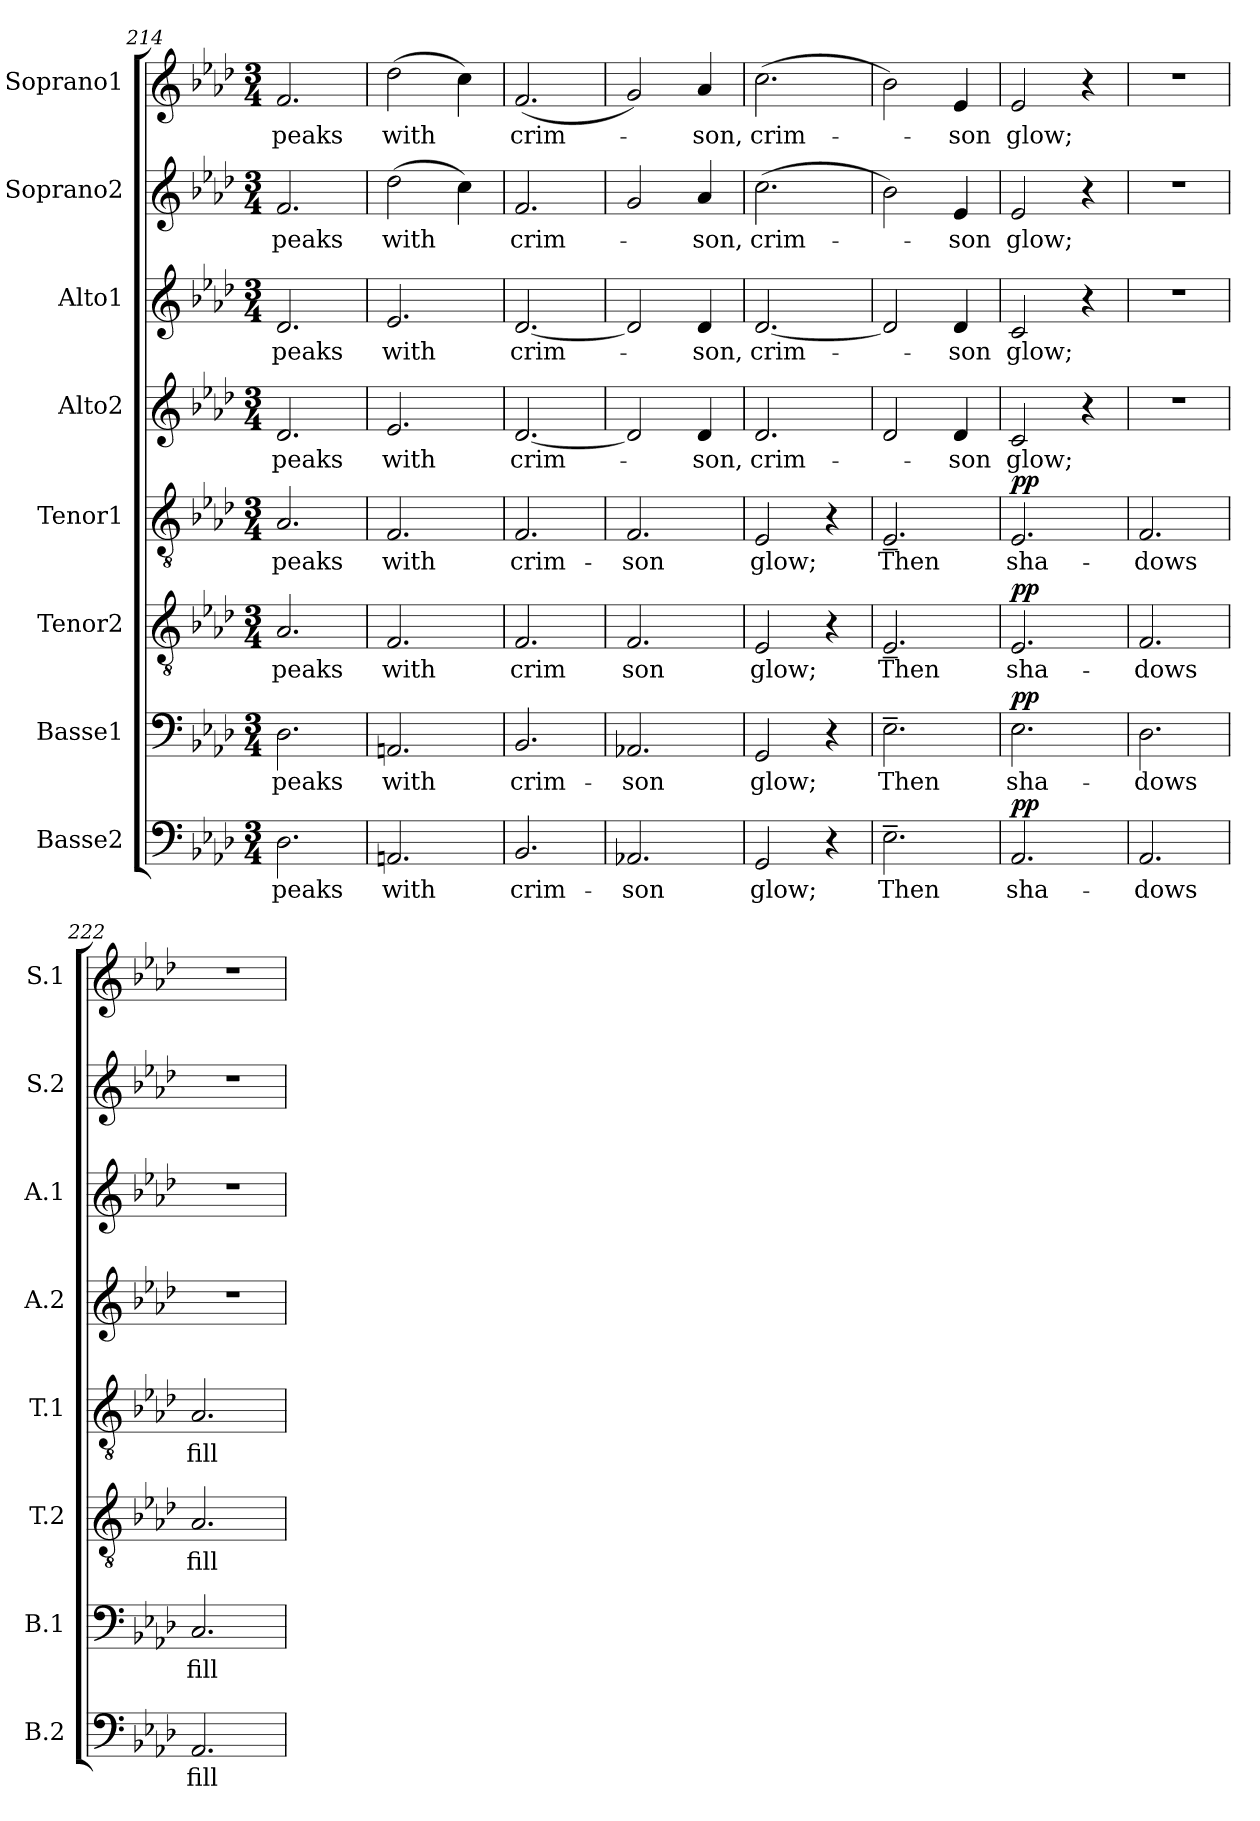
**kern	**text	**dynam	**kern	**text	**dynam	**kern	**text	**dynam	**kern	**text	**dynam	**kern	**text	**kern	**text	**kern	**text	**kern	**text
*part8	*part8	*part8	*part7	*part7	*part7	*part6	*part6	*part6	*part5	*part5	*part5	*part4	*part4	*part3	*part3	*part2	*part2	*part1	*part1
*staff8	*staff8	*staff8	*staff7	*staff7	*staff7	*staff6	*staff6	*staff6	*staff5	*staff5	*staff5	*staff4	*staff4	*staff3	*staff3	*staff2	*staff2	*staff1	*staff1
*I"Basse2	*	*	*I"Basse1	*	*	*I"Tenor2	*	*	*I"Tenor1	*	*	*I"Alto2	*	*I"Alto1	*	*I"Soprano2	*	*I"Soprano1	*
*I'B.2	*	*	*I'B.1	*	*	*I'T.2	*	*	*I'T.1	*	*	*I'A.2	*	*I'A.1	*	*I'S.2	*	*I'S.1	*
*clefF4	*	*	*clefF4	*	*	*clefGv2	*	*	*clefGv2	*	*	*clefG2	*	*clefG2	*	*clefG2	*	*clefG2	*
*k[b-e-a-d-]	*	*	*k[b-e-a-d-]	*	*	*k[b-e-a-d-]	*	*	*k[b-e-a-d-]	*	*	*k[b-e-a-d-]	*	*k[b-e-a-d-]	*	*k[b-e-a-d-]	*	*k[b-e-a-d-]	*
*M3/4	*	*	*M3/4	*	*	*M3/4	*	*	*M3/4	*	*	*M3/4	*	*M3/4	*	*M3/4	*	*M3/4	*
=214	=214	=214	=214	=214	=214	=214	=214	=214	=214	=214	=214	=214	=214	=214	=214	=214	=214	=214	=214
!	!LO:LY:b	!	!	!LO:LY:b	!	!	!LO:LY:b	!	!	!LO:LY:b	!	!	!LO:LY:b	!	!LO:LY:b	!	!LO:LY:b	!	!LO:LY:b
2.D-\	peaks	.	2.D-\	peaks	.	2.A-/	peaks	.	2.A-/	peaks	.	2.d-/	peaks	2.d-/	peaks	2.f/	peaks	2.f/	peaks
=215	=215	=215	=215	=215	=215	=215	=215	=215	=215	=215	=215	=215	=215	=215	=215	=215	=215	=215	=215
!	!LO:LY:b	!	!	!LO:LY:b	!	!	!LO:LY:b	!	!	!LO:LY:b	!	!	!LO:LY:b	!	!LO:LY:b	!	!LO:LY:b	!	!LO:LY:b
2.AAn/	with	.	2.AAn/	with	.	2.F/	with	.	2.F/	with	.	2.e-/	with	2.e-/	with	(2dd-\	with	(2dd-\	with
.	.	.	.	.	.	.	.	.	.	.	.	.	.	.	.	4cc\)	.	4cc\)	.
=216	=216	=216	=216	=216	=216	=216	=216	=216	=216	=216	=216	=216	=216	=216	=216	=216	=216	=216	=216
!	!LO:LY:b	!	!	!LO:LY:b	!	!	!LO:LY:b	!	!	!LO:LY:b	!	!	!LO:LY:b	!	!LO:LY:b	!	!LO:LY:b	!	!LO:LY:b
2.BB-/	crim-	.	2.BB-/	crim-	.	2.F/	crim	.	2.F/	crim-	.	[2.d-/	crim-	[2.d-/	crim-	2.f/	crim-	(2.f/	crim-
=217	=217	=217	=217	=217	=217	=217	=217	=217	=217	=217	=217	=217	=217	=217	=217	=217	=217	=217	=217
!	!LO:LY:b	!	!	!LO:LY:b	!	!	!LO:LY:b	!	!	!LO:LY:b	!	!	!	!	!	!	!	!	!
2.AA-X/	-son	.	2.AA-X/	-son	.	2.F/	-son	.	2.F/	-son	.	2d-/]	.	2d-/]	.	2g/	.	2g/)	.
!	!	!	!	!	!	!	!	!	!	!	!	!	!LO:LY:b	!	!LO:LY:b	!	!LO:LY:b	!	!LO:LY:b
.	.	.	.	.	.	.	.	.	.	.	.	4d-/	-son,	4d-/	-son,	4a-/	-son,	4a-/	-son,
=218	=218	=218	=218	=218	=218	=218	=218	=218	=218	=218	=218	=218	=218	=218	=218	=218	=218	=218	=218
!	!LO:LY:b	!	!	!LO:LY:b	!	!	!LO:LY:b	!	!	!LO:LY:b	!	!	!LO:LY:b	!	!LO:LY:b	!	!LO:LY:b	!	!LO:LY:b
2GG/	glow;	.	2GG/	glow;	.	2E-/	glow;	.	2E-/	glow;	.	2.d-/	crim-	[2.d-/	crim-	(2.cc\	crim-	(2.cc\	crim-
4r	.	.	4r	.	.	4r	.	.	4r	.	.	.	.	.	.	.	.	.	.
=219	=219	=219	=219	=219	=219	=219	=219	=219	=219	=219	=219	=219	=219	=219	=219	=219	=219	=219	=219
!	!LO:LY:b	!	!	!LO:LY:b	!	!	!LO:LY:b	!	!	!LO:LY:b	!	!	!	!	!	!	!	!	!
2.E-~\	Then	.	2.E-~\	Then	.	2.E-~/	Then	.	2.E-~/	Then	.	2d-/	.	2d-/]	.	2b-\)	.	2b-\)	.
!	!	!	!	!	!	!	!	!	!	!	!	!	!LO:LY:b	!	!LO:LY:b	!	!LO:LY:b	!	!LO:LY:b
.	.	.	.	.	.	.	.	.	.	.	.	4d-/	-son	4d-/	-son	4e-/	-son	4e-/	-son
=220	=220	=220	=220	=220	=220	=220	=220	=220	=220	=220	=220	=220	=220	=220	=220	=220	=220	=220	=220
!	!LO:LY:b	!LO:DY:a	!	!LO:LY:b	!LO:DY:a	!	!LO:LY:b	!LO:DY:a	!	!LO:LY:b	!LO:DY:a	!	!LO:LY:b	!	!LO:LY:b	!	!LO:LY:b	!	!LO:LY:b
2.AA-/	sha-	pp	2.E-\	sha-	pp	2.E-/	sha-	pp	2.E-/	sha-	pp	2c/	glow;	2c/	glow;	2e-/	glow;	2e-/	glow;
.	.	.	.	.	.	.	.	.	.	.	.	4r	.	4r	.	4r	.	4r	.
=221	=221	=221	=221	=221	=221	=221	=221	=221	=221	=221	=221	=221	=221	=221	=221	=221	=221	=221	=221
!	!LO:LY:b	!	!	!LO:LY:b	!	!	!LO:LY:b	!	!	!LO:LY:b	!	!	!	!	!	!	!	!	!
2.AA-/	-dows	.	2.D-\	-dows	.	2.F/	-dows	.	2.F/	-dows	.	2.r	.	2.r	.	2.r	.	2.r	.
=222	=222	=222	=222	=222	=222	=222	=222	=222	=222	=222	=222	=222	=222	=222	=222	=222	=222	=222	=222
!	!LO:LY:b	!	!	!LO:LY:b	!	!	!LO:LY:b	!	!	!LO:LY:b	!	!	!	!	!	!	!	!	!
2.AA-/	fill	.	2.C/	fill	.	2.A-/	fill	.	2.A-/	fill	.	2.r	.	2.r	.	2.r	.	2.r	.
=	=	=	=	=	=	=	=	=	=	=	=	=	=	=	=	=	=	=	=
*-	*-	*-	*-	*-	*-	*-	*-	*-	*-	*-	*-	*-	*-	*-	*-	*-	*-	*-	*-
